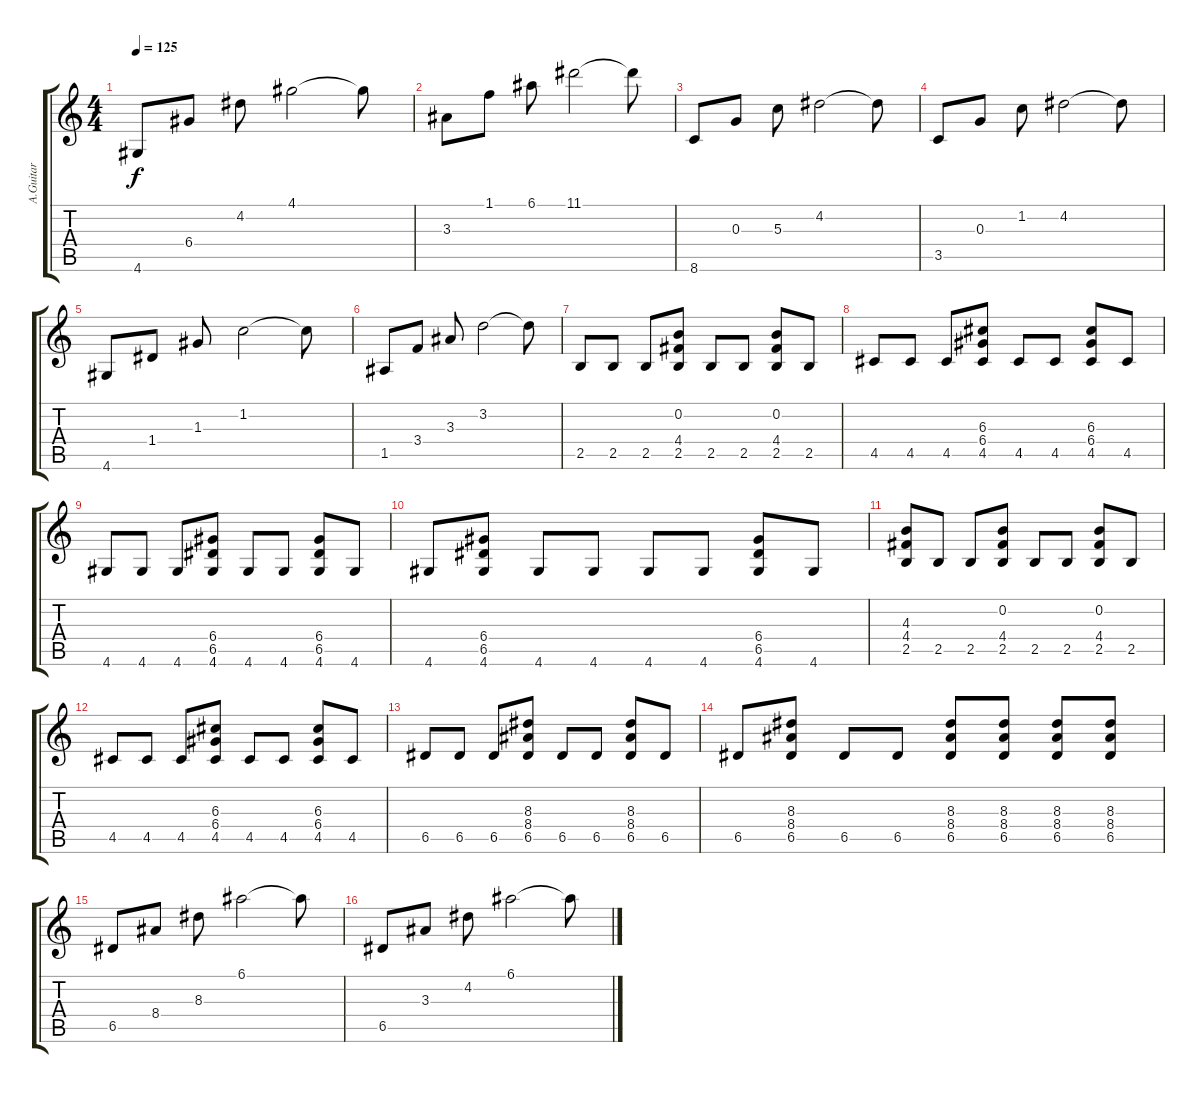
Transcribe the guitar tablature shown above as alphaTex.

\track ("A.Guitar" "A.Guitar") {instrument acousticguitarnylon}
\staff {score tabs}
\tuning (E4 B3 G3 D3 A2 E2) {hide}
\ts (4 4)
\tempo 125
\clef g2
\ks c
4.6.8{dy f} 6.4.8 4.2.8 4.1.2 4.1{t}.8 |
3.3.8 1.1.8 6.1.8 11.1.2 11.1{t}.8 |
8.6.8 0.3.8 5.3.8 4.2.2 4.2{t}.8 |
3.5.8 0.3.8 1.2.8 4.2.2 4.2{t}.8 |
4.6.8 1.4.8 1.3.8 1.2.2 1.2{t}.8 |
1.5.8 3.4.8 3.3.8 3.2.2 3.2{t}.8 |
2.5.8 2.5.8 2.5.8 (0.2 4.4 2.5).8 2.5.8 2.5.8 (0.2 4.4 2.5).8 2.5.8 |
4.5.8 4.5.8 4.5.8 (6.3 6.4 4.5).8 4.5.8 4.5.8 (6.3 6.4 4.5).8 4.5.8 |
4.6.8 4.6.8 4.6.8 (6.4 6.5 4.6).8 4.6.8 4.6.8 (6.4 6.5 4.6).8 4.6.8 |
4.6.8 (6.4 6.5 4.6).8 4.6.8 4.6.8 4.6.8 4.6.8 (6.4 6.5 4.6).8 4.6.8 |
(4.3 4.4 2.5).8 2.5.8 2.5.8 (0.2 4.4 2.5).8 2.5.8 2.5.8 (0.2 4.4 2.5).8 2.5.8 |
4.5.8 4.5.8 4.5.8 (6.3 6.4 4.5).8 4.5.8 4.5.8 (6.3 6.4 4.5).8 4.5.8 |
6.5.8 6.5.8 6.5.8 (8.3 8.4 6.5).8 6.5.8 6.5.8 (8.3 8.4 6.5).8 6.5.8 |
6.5.8 (8.3 8.4 6.5).8 6.5.8 6.5.8 (8.3 8.4 6.5).8 (8.3 8.4 6.5).8 (8.3 8.4 6.5).8 (8.3 8.4 6.5).8 |
6.5.8 8.4.8 8.3.8 6.1.2 6.1{t}.8 |
6.5.8 3.3.8 4.2.8 6.1.2 6.1{t}.8
